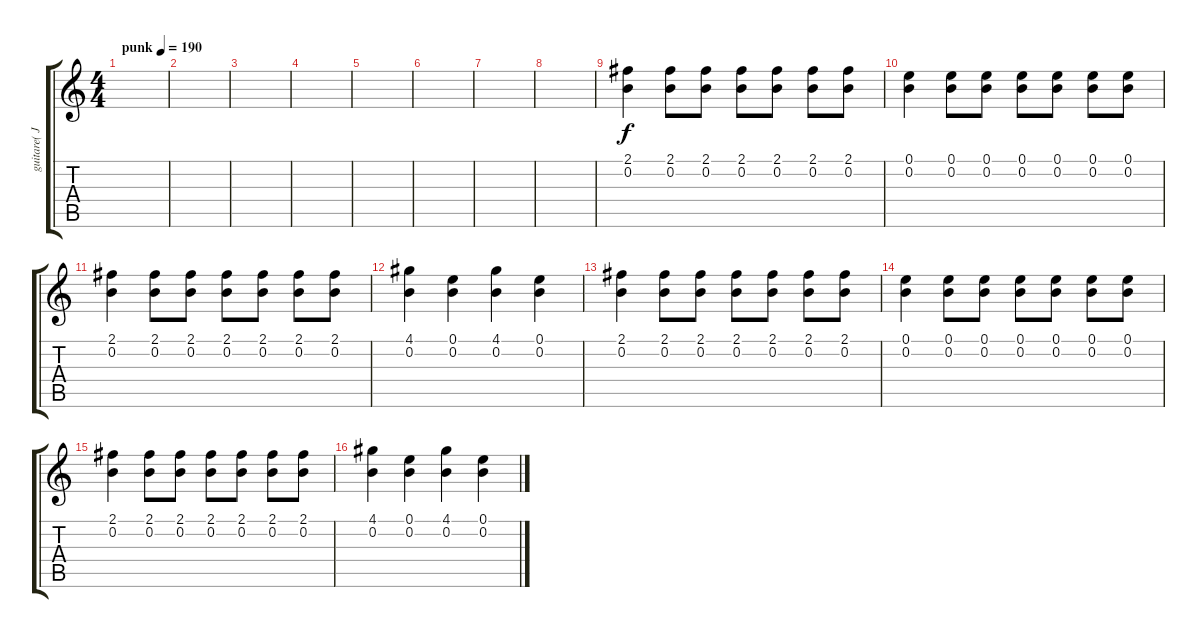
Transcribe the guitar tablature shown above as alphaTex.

\track ("guitare( Jake )" "guitare( J") {instrument distortionguitar}
\staff {score tabs}
\tuning (E4 B3 G3 D3 A2 E2) {hide}
\ts (4 4)
\tempo (190 "punk")
\clef g2
\ks c
|
|
|
|
|
|
|
|
(2.1 0.2).4 (2.1 0.2).8 (2.1 0.2).8 (2.1 0.2).8 (2.1 0.2).8 (2.1 0.2).8 (2.1 0.2).8 |
(0.1 0.2).4 (0.1 0.2).8 (0.1 0.2).8 (0.1 0.2).8 (0.1 0.2).8 (0.1 0.2).8 (0.1 0.2).8 |
(2.1 0.2).4 (2.1 0.2).8 (2.1 0.2).8 (2.1 0.2).8 (2.1 0.2).8 (2.1 0.2).8 (2.1 0.2).8 |
(4.1 0.2).4 (0.1 0.2).4 (4.1 0.2).4 (0.1 0.2).4 |
(2.1 0.2).4 (2.1 0.2).8 (2.1 0.2).8 (2.1 0.2).8 (2.1 0.2).8 (2.1 0.2).8 (2.1 0.2).8 |
(0.1 0.2).4 (0.1 0.2).8 (0.1 0.2).8 (0.1 0.2).8 (0.1 0.2).8 (0.1 0.2).8 (0.1 0.2).8 |
(2.1 0.2).4 (2.1 0.2).8 (2.1 0.2).8 (2.1 0.2).8 (2.1 0.2).8 (2.1 0.2).8 (2.1 0.2).8 |
(4.1 0.2).4 (0.1 0.2).4 (4.1 0.2).4 (0.1 0.2).4
